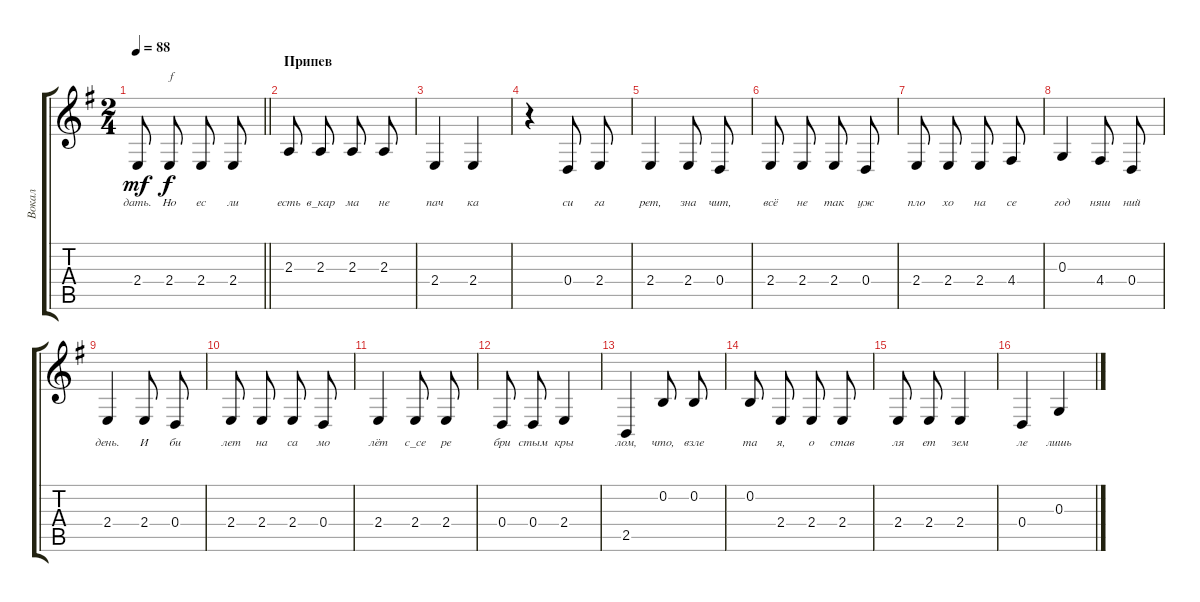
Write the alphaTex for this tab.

\track ("Вокал" "Вокал") {instrument acousticgrandpiano}
\staff {score tabs}
\tuning (E4 B3 G3 D3 A2 E2) {hide}
\ts (2 4)
\tempo 88
\clef g2
\barLineRight lightlight
\ks g
2.4.8{lyrics (0 "дать.") lyrics (1 "") lyrics (2 "") lyrics (3 "") lyrics (4 "") dy mf beam split} 2.4.8{txt "f" lyrics (0 "Но") lyrics (1 "") lyrics (2 "") lyrics (3 "") lyrics (4 "") dy f} 2.4.8{lyrics (0 "ес") lyrics (1 "") lyrics (2 "") lyrics (3 "") lyrics (4 "") beam split} 2.4.8{lyrics (0 "ли") lyrics (1 "") lyrics (2 "") lyrics (3 "") lyrics (4 "")} |
\section ("" "Припев")
2.3.8{lyrics (0 "есть") lyrics (1 "") lyrics (2 "") lyrics (3 "") lyrics (4 "") beam split} 2.3.8{lyrics (0 "в_кар") lyrics (1 "") lyrics (2 "") lyrics (3 "") lyrics (4 "")} 2.3.8{lyrics (0 "ма") lyrics (1 "") lyrics (2 "") lyrics (3 "") lyrics (4 "") beam split} 2.3.8{lyrics (0 "не") lyrics (1 "") lyrics (2 "") lyrics (3 "") lyrics (4 "")} |
2.4.4{lyrics (0 "пач") lyrics (1 "") lyrics (2 "") lyrics (3 "") lyrics (4 "")} 2.4.4{lyrics (0 "ка") lyrics (1 "") lyrics (2 "") lyrics (3 "") lyrics (4 "")} |
r.4 0.4.8{lyrics (0 "си") lyrics (1 "") lyrics (2 "") lyrics (3 "") lyrics (4 "") beam split} 2.4.8{lyrics (0 "га") lyrics (1 "") lyrics (2 "") lyrics (3 "") lyrics (4 "")} |
2.4.4{lyrics (0 "рет,") lyrics (1 "") lyrics (2 "") lyrics (3 "") lyrics (4 "")} 2.4.8{lyrics (0 "зна") lyrics (1 "") lyrics (2 "") lyrics (3 "") lyrics (4 "") beam split} 0.4.8{lyrics (0 "чит,") lyrics (1 "") lyrics (2 "") lyrics (3 "") lyrics (4 "")} |
2.4.8{lyrics (0 "всё") lyrics (1 "") lyrics (2 "") lyrics (3 "") lyrics (4 "") beam split} 2.4.8{lyrics (0 "не") lyrics (1 "") lyrics (2 "") lyrics (3 "") lyrics (4 "")} 2.4.8{lyrics (0 "так") lyrics (1 "") lyrics (2 "") lyrics (3 "") lyrics (4 "") beam split} 0.4.8{lyrics (0 "уж") lyrics (1 "") lyrics (2 "") lyrics (3 "") lyrics (4 "")} |
2.4.8{lyrics (0 "пло") lyrics (1 "") lyrics (2 "") lyrics (3 "") lyrics (4 "") beam split} 2.4.8{lyrics (0 "хо") lyrics (1 "") lyrics (2 "") lyrics (3 "") lyrics (4 "")} 2.4.8{lyrics (0 "на") lyrics (1 "") lyrics (2 "") lyrics (3 "") lyrics (4 "") beam split} 4.4.8{lyrics (0 "се") lyrics (1 "") lyrics (2 "") lyrics (3 "") lyrics (4 "")} |
0.3.4{lyrics (0 "год") lyrics (1 "") lyrics (2 "") lyrics (3 "") lyrics (4 "")} 4.4.8{lyrics (0 "няш") lyrics (1 "") lyrics (2 "") lyrics (3 "") lyrics (4 "") beam split} 0.4.8{lyrics (0 "ний") lyrics (1 "") lyrics (2 "") lyrics (3 "") lyrics (4 "")} |
2.4.4{lyrics (0 "день.") lyrics (1 "") lyrics (2 "") lyrics (3 "") lyrics (4 "")} 2.4.8{lyrics (0 "И") lyrics (1 "") lyrics (2 "") lyrics (3 "") lyrics (4 "") beam split} 0.4.8{lyrics (0 "би") lyrics (1 "") lyrics (2 "") lyrics (3 "") lyrics (4 "")} |
2.4.8{lyrics (0 "лет") lyrics (1 "") lyrics (2 "") lyrics (3 "") lyrics (4 "") beam split} 2.4.8{lyrics (0 "на") lyrics (1 "") lyrics (2 "") lyrics (3 "") lyrics (4 "")} 2.4.8{lyrics (0 "са") lyrics (1 "") lyrics (2 "") lyrics (3 "") lyrics (4 "") beam split} 0.4.8{lyrics (0 "мо") lyrics (1 "") lyrics (2 "") lyrics (3 "") lyrics (4 "")} |
2.4.4{lyrics (0 "лёт") lyrics (1 "") lyrics (2 "") lyrics (3 "") lyrics (4 "")} 2.4.8{lyrics (0 "с_се") lyrics (1 "") lyrics (2 "") lyrics (3 "") lyrics (4 "") beam split} 2.4.8{lyrics (0 "ре") lyrics (1 "") lyrics (2 "") lyrics (3 "") lyrics (4 "")} |
0.4.8{lyrics (0 "бри") lyrics (1 "") lyrics (2 "") lyrics (3 "") lyrics (4 "") beam split} 0.4.8{lyrics (0 "стым") lyrics (1 "") lyrics (2 "") lyrics (3 "") lyrics (4 "")} 2.4.4{lyrics (0 "кры") lyrics (1 "") lyrics (2 "") lyrics (3 "") lyrics (4 "")} |
2.5.4{lyrics (0 "лом,") lyrics (1 "") lyrics (2 "") lyrics (3 "") lyrics (4 "")} 0.2.8{lyrics (0 "что,") lyrics (1 "") lyrics (2 "") lyrics (3 "") lyrics (4 "") beam split} 0.2.8{lyrics (0 "взле") lyrics (1 "") lyrics (2 "") lyrics (3 "") lyrics (4 "")} |
0.2.8{lyrics (0 "та") lyrics (1 "") lyrics (2 "") lyrics (3 "") lyrics (4 "") beam split} 2.4.8{lyrics (0 "я,") lyrics (1 "") lyrics (2 "") lyrics (3 "") lyrics (4 "")} 2.4.8{lyrics (0 "о") lyrics (1 "") lyrics (2 "") lyrics (3 "") lyrics (4 "") beam split} 2.4.8{lyrics (0 "став") lyrics (1 "") lyrics (2 "") lyrics (3 "") lyrics (4 "")} |
2.4.8{lyrics (0 "ля") lyrics (1 "") lyrics (2 "") lyrics (3 "") lyrics (4 "") beam split} 2.4.8{lyrics (0 "ет") lyrics (1 "") lyrics (2 "") lyrics (3 "") lyrics (4 "")} 2.4.4{lyrics (0 "зем") lyrics (1 "") lyrics (2 "") lyrics (3 "") lyrics (4 "")} |
0.4.4{lyrics (0 "ле") lyrics (1 "") lyrics (2 "") lyrics (3 "") lyrics (4 "")} 0.3.4{lyrics (0 "лишь") lyrics (1 "") lyrics (2 "") lyrics (3 "") lyrics (4 "")}
